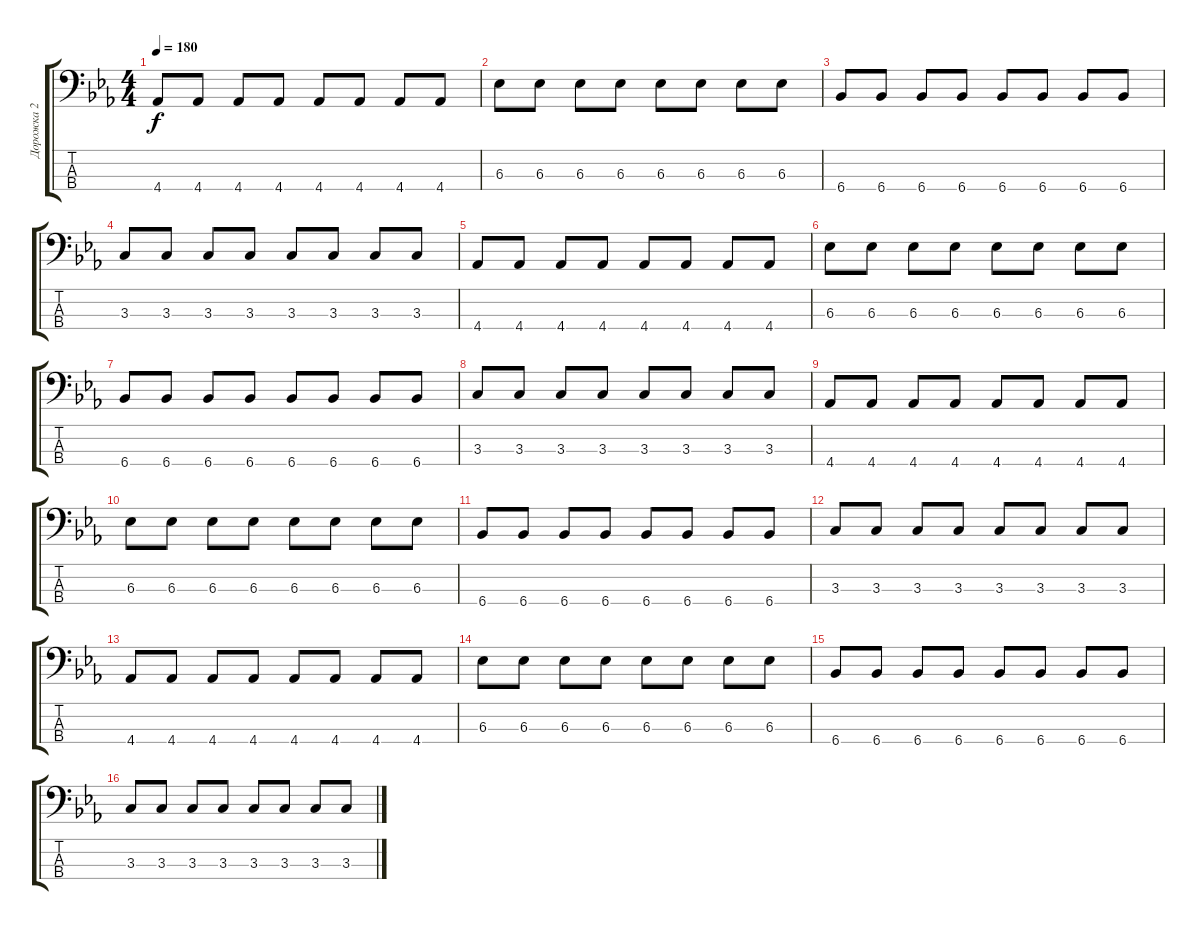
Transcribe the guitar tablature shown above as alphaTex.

\track ("Дорожка 2" "Дорожка 2") {instrument electricbasspick}
\staff {score tabs}
\tuning (G2 D2 A1 E1) {hide}
\ts (4 4)
\tempo 180
\clef f4
\ks eb
4.4.8{dy f} 4.4.8 4.4.8 4.4.8 4.4.8 4.4.8 4.4.8 4.4.8 |
6.3.8 6.3.8 6.3.8 6.3.8 6.3.8 6.3.8 6.3.8 6.3.8 |
6.4.8 6.4.8 6.4.8 6.4.8 6.4.8 6.4.8 6.4.8 6.4.8 |
3.3.8 3.3.8 3.3.8 3.3.8 3.3.8 3.3.8 3.3.8 3.3.8 |
4.4.8 4.4.8 4.4.8 4.4.8 4.4.8 4.4.8 4.4.8 4.4.8 |
6.3.8 6.3.8 6.3.8 6.3.8 6.3.8 6.3.8 6.3.8 6.3.8 |
6.4.8 6.4.8 6.4.8 6.4.8 6.4.8 6.4.8 6.4.8 6.4.8 |
3.3.8 3.3.8 3.3.8 3.3.8 3.3.8 3.3.8 3.3.8 3.3.8 |
4.4.8 4.4.8 4.4.8 4.4.8 4.4.8 4.4.8 4.4.8 4.4.8 |
6.3.8 6.3.8 6.3.8 6.3.8 6.3.8 6.3.8 6.3.8 6.3.8 |
6.4.8 6.4.8 6.4.8 6.4.8 6.4.8 6.4.8 6.4.8 6.4.8 |
3.3.8 3.3.8 3.3.8 3.3.8 3.3.8 3.3.8 3.3.8 3.3.8 |
4.4.8 4.4.8 4.4.8 4.4.8 4.4.8 4.4.8 4.4.8 4.4.8 |
6.3.8 6.3.8 6.3.8 6.3.8 6.3.8 6.3.8 6.3.8 6.3.8 |
6.4.8 6.4.8 6.4.8 6.4.8 6.4.8 6.4.8 6.4.8 6.4.8 |
3.3.8 3.3.8 3.3.8 3.3.8 3.3.8 3.3.8 3.3.8 3.3.8
